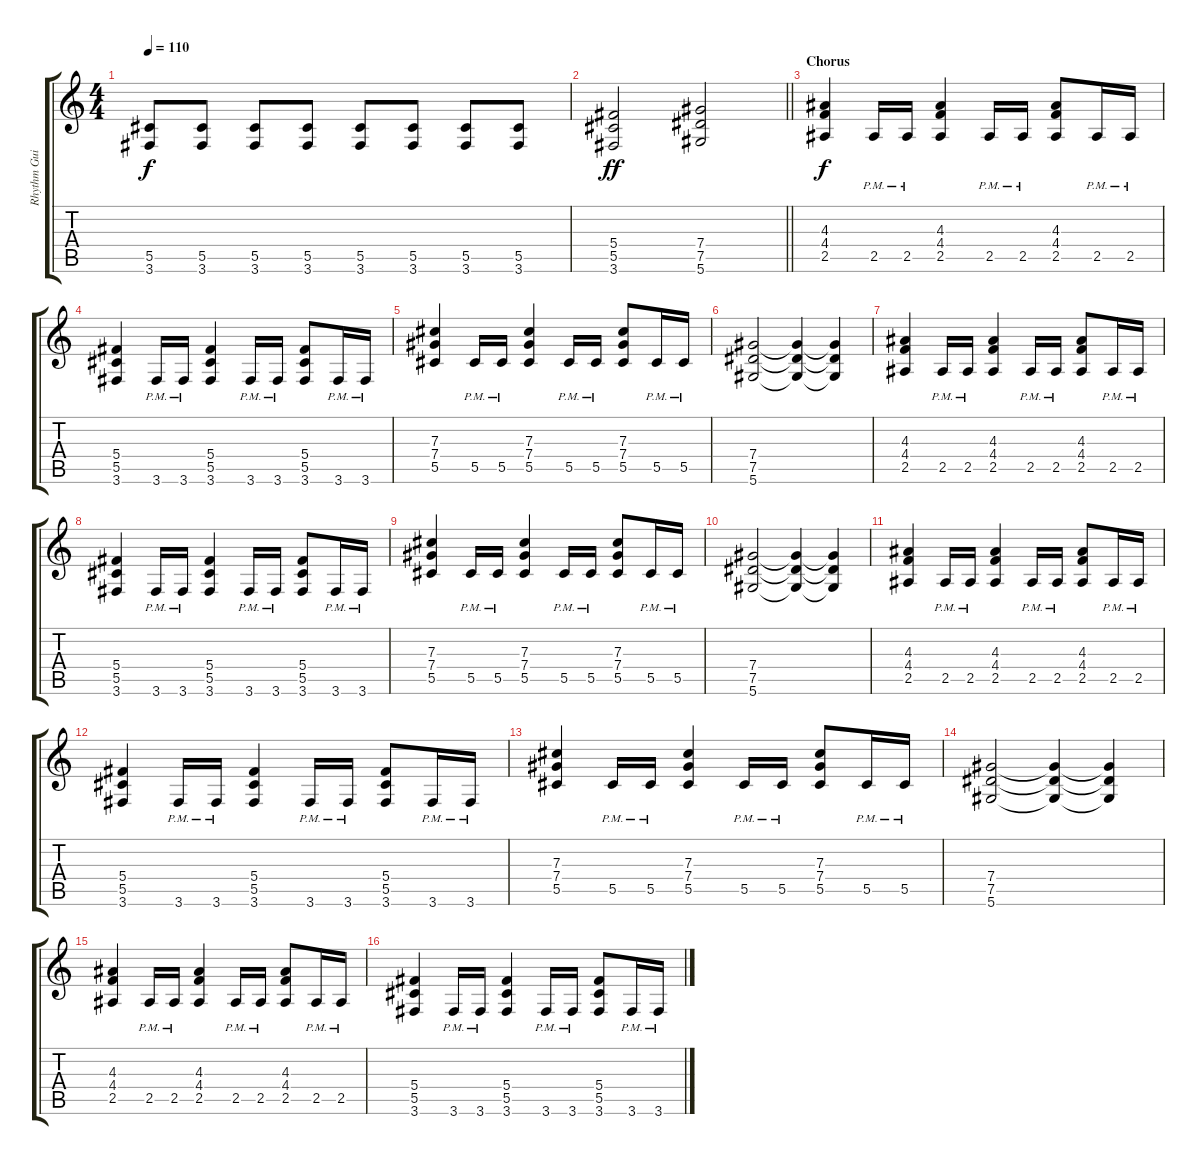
\track ("Rhythm Guitar - Ari" "Rhythm Gui") {instrument distortionguitar}
\staff {score tabs}
\tuning (Eb4 Bb3 Gb3 Db3 Ab2 Eb2) {hide}
\ts (4 4)
\tempo 110
\clef g2
\ks c
(5.5 3.6).8{dy f} (5.5 3.6).8 (5.5 3.6).8 (5.5 3.6).8 (5.5 3.6).8 (5.5 3.6).8 (5.5 3.6).8 (5.5 3.6).8 |
\barLineRight lightlight
(5.4 5.5 3.6).2{dy ff} (7.4 7.5 5.6).2 |
\section ("" "Chorus")
(4.3 4.4 2.5).4{dy f} 2.5{pm}.16 2.5{pm}.16 (4.3 4.4 2.5).4 2.5{pm}.16 2.5{pm}.16 (4.3 4.4 2.5).8 2.5{pm}.16 2.5{pm}.16 |
(5.4 5.5 3.6).4 3.6{pm}.16 3.6{pm}.16 (5.4 5.5 3.6).4 3.6{pm}.16 3.6{pm}.16 (5.4 5.5 3.6).8 3.6{pm}.16 3.6{pm}.16 |
(7.3 7.4 5.5).4 5.5{pm}.16 5.5{pm}.16 (7.3 7.4 5.5).4 5.5{pm}.16 5.5{pm}.16 (7.3 7.4 5.5).8 5.5{pm}.16 5.5{pm}.16 |
(7.4 7.5 5.6).2 (7.4{t} 7.5{t} 5.6{t}).4 (7.4{t} 7.5{t} 5.6{t}).4 |
(4.3 4.4 2.5).4 2.5{pm}.16 2.5{pm}.16 (4.3 4.4 2.5).4 2.5{pm}.16 2.5{pm}.16 (4.3 4.4 2.5).8 2.5{pm}.16 2.5{pm}.16 |
(5.4 5.5 3.6).4 3.6{pm}.16 3.6{pm}.16 (5.4 5.5 3.6).4 3.6{pm}.16 3.6{pm}.16 (5.4 5.5 3.6).8 3.6{pm}.16 3.6{pm}.16 |
(7.3 7.4 5.5).4 5.5{pm}.16 5.5{pm}.16 (7.3 7.4 5.5).4 5.5{pm}.16 5.5{pm}.16 (7.3 7.4 5.5).8 5.5{pm}.16 5.5{pm}.16 |
(7.4 7.5 5.6).2 (7.4{t} 7.5{t} 5.6{t}).4 (7.4{t} 7.5{t} 5.6{t}).4 |
(4.3 4.4 2.5).4 2.5{pm}.16 2.5{pm}.16 (4.3 4.4 2.5).4 2.5{pm}.16 2.5{pm}.16 (4.3 4.4 2.5).8 2.5{pm}.16 2.5{pm}.16 |
(5.4 5.5 3.6).4 3.6{pm}.16 3.6{pm}.16 (5.4 5.5 3.6).4 3.6{pm}.16 3.6{pm}.16 (5.4 5.5 3.6).8 3.6{pm}.16 3.6{pm}.16 |
(7.3 7.4 5.5).4 5.5{pm}.16 5.5{pm}.16 (7.3 7.4 5.5).4 5.5{pm}.16 5.5{pm}.16 (7.3 7.4 5.5).8 5.5{pm}.16 5.5{pm}.16 |
(7.4 7.5 5.6).2 (7.4{t} 7.5{t} 5.6{t}).4 (7.4{t} 7.5{t} 5.6{t}).4 |
(4.3 4.4 2.5).4 2.5{pm}.16 2.5{pm}.16 (4.3 4.4 2.5).4 2.5{pm}.16 2.5{pm}.16 (4.3 4.4 2.5).8 2.5{pm}.16 2.5{pm}.16 |
(5.4 5.5 3.6).4 3.6{pm}.16 3.6{pm}.16 (5.4 5.5 3.6).4 3.6{pm}.16 3.6{pm}.16 (5.4 5.5 3.6).8 3.6{pm}.16 3.6{pm}.16
